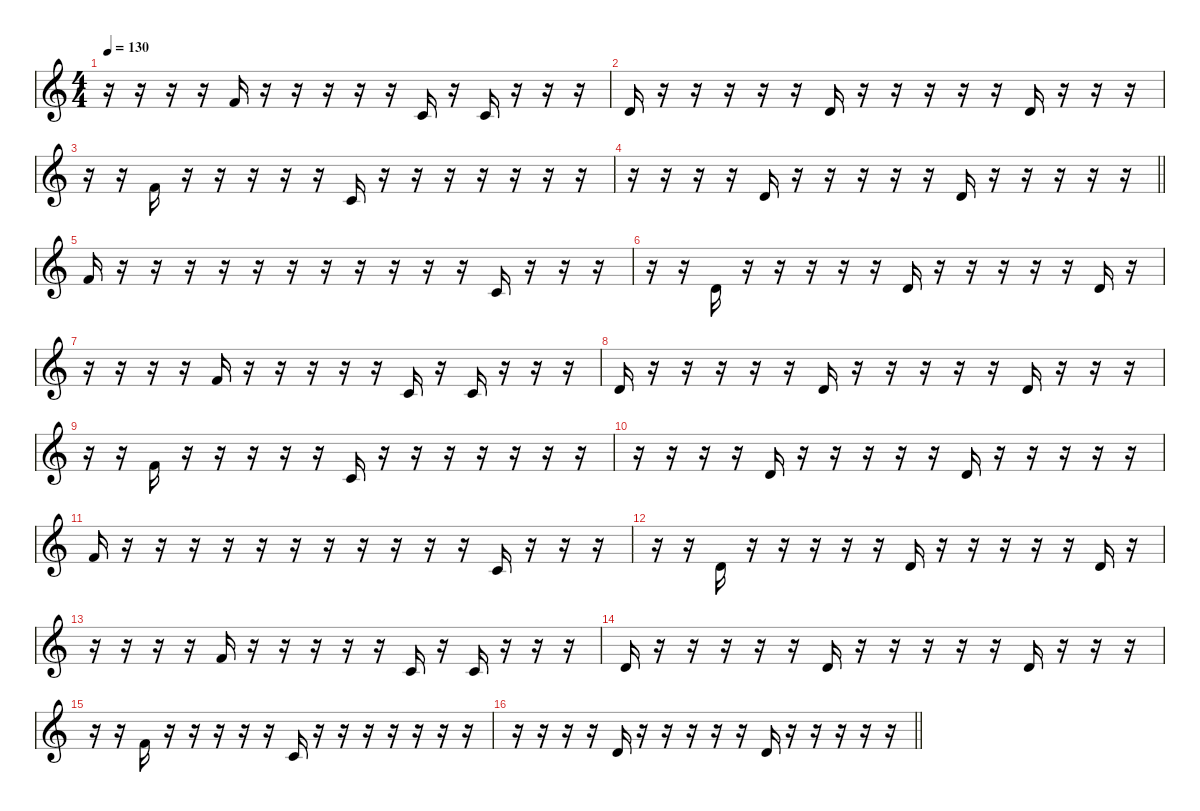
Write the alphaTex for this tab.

\defaultSystemsLayout 4
\hideDynamics
\bracketExtendMode nobrackets
\singleTrackTrackNamePolicy hidden
\multiTrackTrackNamePolicy hidden
\otherSystemsTrackNameOrientation horizontal
\track ("Synth 1b" "led.synth.") {defaultSystemsLayout 4 solo instrument lead8bassandlead}
\staff {score}
\tuning (E4 B3 G3 D3 A2 E2 B1)
\ts (4 4)
\tempo 130
\clef g2
\ks c
r.16{dy f beam Down} r.16{beam Down} r.16{beam Down} r.16{beam Down} 1.1.16{beam Up} r.16{beam Up} r.16{beam Up} r.16{beam Up} r.16{beam Up} r.16{beam Up} 1.2.16{beam Up} r.16{beam Up} 1.2.16{beam Up} r.16{beam Up} r.16{beam Up} r.16{beam Up} |
3.2.16{beam Up} r.16{beam Up} r.16{beam Up} r.16{beam Up} r.16{beam Up} r.16{beam Up} 3.2.16{beam Up} r.16{beam Up} r.16{beam Up} r.16{beam Up} r.16{beam Up} r.16{beam Up} 3.2.16{beam Up} r.16{beam Up} r.16{beam Up} r.16{beam Up} |
r.16{beam Down} r.16{beam Down} 1.1.16{beam Up} r.16{beam Up} r.16{beam Up} r.16{beam Up} r.16{beam Up} r.16{beam Up} 1.2.16{beam Up} r.16{beam Up} r.16{beam Up} r.16{beam Up} r.16{beam Up} r.16{beam Up} r.16{beam Up} r.16{beam Up} |
\barLineRight lightlight
r.16{beam Down} r.16{beam Down} r.16{beam Down} r.16{beam Down} 3.2.16{beam Up} r.16{beam Up} r.16{beam Up} r.16{beam Up} r.16{beam Up} r.16{beam Up} 3.2.16{beam Up} r.16{beam Up} r.16{beam Up} r.16{beam Up} r.16{beam Up} r.16{beam Up} |
1.1.16{beam Up} r.16{beam Up} r.16{beam Up} r.16{beam Up} r.16{beam Up} r.16{beam Up} r.16{beam Up} r.16{beam Up} r.16{beam Up} r.16{beam Up} r.16{beam Up} r.16{beam Up} 1.2.16{beam Up} r.16{beam Up} r.16{beam Up} r.16{beam Up} |
r.16{beam Down} r.16{beam Down} 3.2.16{beam Up} r.16{beam Up} r.16{beam Up} r.16{beam Up} r.16{beam Up} r.16{beam Up} 3.2.16{beam Up} r.16{beam Up} r.16{beam Up} r.16{beam Up} r.16{beam Up} r.16{beam Up} 3.2.16{beam Up} r.16{beam Up} |
r.16{beam Down} r.16{beam Down} r.16{beam Down} r.16{beam Down} 1.1.16{beam Up} r.16{beam Up} r.16{beam Up} r.16{beam Up} r.16{beam Up} r.16{beam Up} 1.2.16{beam Up} r.16{beam Up} 1.2.16{beam Up} r.16{beam Up} r.16{beam Up} r.16{beam Up} |
3.2.16{beam Up} r.16{beam Up} r.16{beam Up} r.16{beam Up} r.16{beam Up} r.16{beam Up} 3.2.16{beam Up} r.16{beam Up} r.16{beam Up} r.16{beam Up} r.16{beam Up} r.16{beam Up} 3.2.16{beam Up} r.16{beam Up} r.16{beam Up} r.16{beam Up} |
r.16{beam Down} r.16{beam Down} 1.1.16{beam Up} r.16{beam Up} r.16{beam Up} r.16{beam Up} r.16{beam Up} r.16{beam Up} 1.2.16{beam Up} r.16{beam Up} r.16{beam Up} r.16{beam Up} r.16{beam Up} r.16{beam Up} r.16{beam Up} r.16{beam Up} |
r.16{beam Down} r.16{beam Down} r.16{beam Down} r.16{beam Down} 3.2.16{beam Up} r.16{beam Up} r.16{beam Up} r.16{beam Up} r.16{beam Up} r.16{beam Up} 3.2.16{beam Up} r.16{beam Up} r.16{beam Up} r.16{beam Up} r.16{beam Up} r.16{beam Up} |
1.1.16{beam Up} r.16{beam Up} r.16{beam Up} r.16{beam Up} r.16{beam Up} r.16{beam Up} r.16{beam Up} r.16{beam Up} r.16{beam Up} r.16{beam Up} r.16{beam Up} r.16{beam Up} 1.2.16{beam Up} r.16{beam Up} r.16{beam Up} r.16{beam Up} |
r.16{beam Down} r.16{beam Down} 3.2.16{beam Up} r.16{beam Up} r.16{beam Up} r.16{beam Up} r.16{beam Up} r.16{beam Up} 3.2.16{beam Up} r.16{beam Up} r.16{beam Up} r.16{beam Up} r.16{beam Up} r.16{beam Up} 3.2.16{beam Up} r.16{beam Up} |
r.16{beam Down} r.16{beam Down} r.16{beam Down} r.16{beam Down} 1.1.16{beam Up} r.16{beam Up} r.16{beam Up} r.16{beam Up} r.16{beam Up} r.16{beam Up} 1.2.16{beam Up} r.16{beam Up} 1.2.16{beam Up} r.16{beam Up} r.16{beam Up} r.16{beam Up} |
3.2.16{beam Up} r.16{beam Up} r.16{beam Up} r.16{beam Up} r.16{beam Up} r.16{beam Up} 3.2.16{beam Up} r.16{beam Up} r.16{beam Up} r.16{beam Up} r.16{beam Up} r.16{beam Up} 3.2.16{beam Up} r.16{beam Up} r.16{beam Up} r.16{beam Up} |
r.16{beam Down} r.16{beam Down} 1.1.16{beam Up} r.16{beam Up} r.16{beam Up} r.16{beam Up} r.16{beam Up} r.16{beam Up} 1.2.16{beam Up} r.16{beam Up} r.16{beam Up} r.16{beam Up} r.16{beam Up} r.16{beam Up} r.16{beam Up} r.16{beam Up} |
\barLineRight lightlight
r.16{beam Down} r.16{beam Down} r.16{beam Down} r.16{beam Down} 3.2.16{beam Up} r.16{beam Up} r.16{beam Up} r.16{beam Up} r.16{beam Up} r.16{beam Up} 3.2.16{beam Up} r.16{beam Up} r.16{beam Up} r.16{beam Up} r.16{beam Up} r.16{beam Up}
